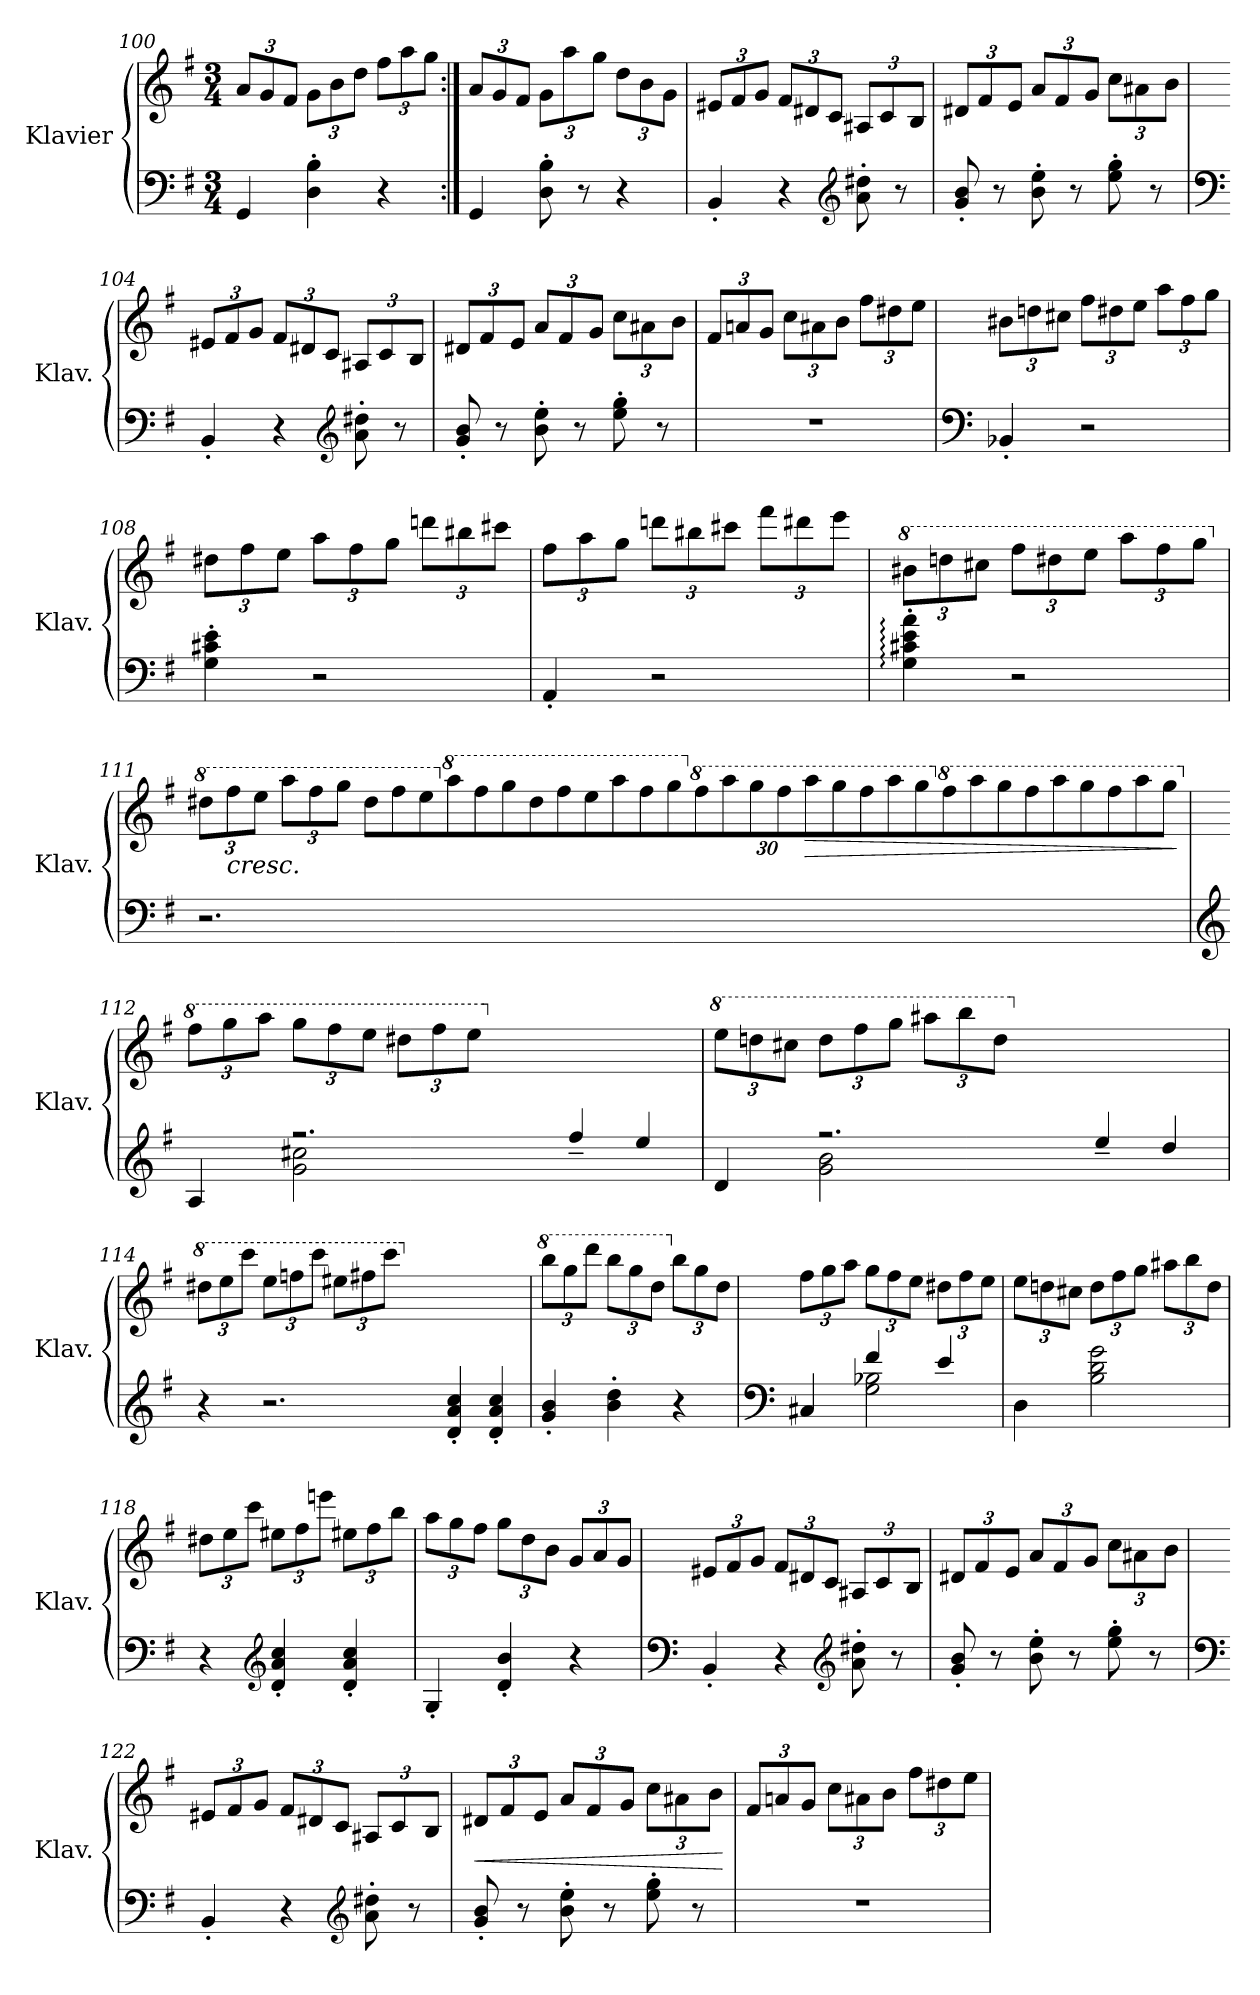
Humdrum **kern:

**kern	**kern	**dynam
*part1	*part1	*part1
*staff2	*staff1	*staff1/2
*I"Klavier	*	*
*I'Klav.	*	*
*clefF4	*clefG2	*
*k[f#]	*k[f#]	*
*M3/4	*M3/4	*
*	*Xbrackettup	*
=100	=100	=100
4GG/	12a/L	.
.	12g/	.
.	12f#/J	.
4D\' 4B\'	12g\L	.
.	12b\	.
.	12dd\J	.
4r	12ff#\L	.
.	12aa\	.
.	12gg\J	.
=101:|!	=101:|!	=101:|!
4GG/	12a/L	.
.	12g/	.
.	12f#/J	.
8D\' 8B\'	12g\L	.
.	12aa\	.
8r	.	.
.	12gg\J	.
4r	12dd\L	.
.	12b\	.
.	12g\J	.
!!LO:PB:g=z
=102	=102	=102
4BB'/	12e#X/L	.
.	12f#/	.
.	12g/J	.
4r	12f#/L	.
.	12d#X/	.
.	12c/J	.
*clefG2	*	*
8a\' 8dd#X\'	12A#X/L	.
.	12c/	.
8r	.	.
.	12B/J	.
=103	=103	=103
8g/' 8b/'	12d#X/L	.
.	12f#/	.
8r	.	.
.	12e/J	.
8b\' 8ee\'	12a/L	.
.	12f#/	.
8r	.	.
.	12g/J	.
8ee\' 8gg\'	12cc\L	.
.	12a#X\	.
8r	.	.
.	12b\J	.
=104	=104	=104
*clefF4	*	*
4BB'/	12e#X/L	.
.	12f#/	.
.	12g/J	.
4r	12f#/L	.
.	12d#X/	.
.	12c/J	.
*clefG2	*	*
8a\' 8dd#X\'	12A#X/L	.
.	12c/	.
8r	.	.
.	12B/J	.
!!LO:LB:g=z
=105	=105	=105
8g/' 8b/'	12d#X/L	.
.	12f#/	.
8r	.	.
.	12e/J	.
8b\' 8ee\'	12a/L	.
.	12f#/	.
8r	.	.
.	12g/J	.
8ee\' 8gg\'	12cc\L	.
.	12a#X\	.
8r	.	.
.	12b\J	.
=106	=106	=106
2.r	12f#/L	.
.	12an/	.
.	12g/J	.
.	12cc\L	.
.	12a#X\	.
.	12b\J	.
.	12ff#\L	.
.	12dd#X\	.
.	12ee\J	.
=107	=107	=107
*clefF4	*	*
4BB-X'/	12b#X\L	.
.	12ddn\	.
.	12cc#X\J	.
2r	12ff#\L	.
.	12dd#X\	.
.	12ee\J	.
.	12aa\L	.
.	12ff#\	.
.	12gg\J	.
=108	=108	=108
4G\' 4c#X\' 4e\'	12dd#X\L	.
.	12ff#\	.
.	12ee\J	.
2r	12aa\L	.
.	12ff#\	.
.	12gg\J	.
.	12dddn\L	.
.	12bb#X\	.
.	12ccc#X\J	.
!!LO:LB:g=z
=109	=109	=109
4AA'/	12ff#\L	.
.	12aa\	.
.	12gg\J	.
2r	12dddn\L	.
.	12bb#X\	.
.	12ccc#X\J	.
.	12fff#\L	.
.	12ddd#X\	.
.	12eee\J	.
=110	=110	=110
*	*8va	*
4G\:' 4c#X\:' 4e\:' 4a\:'	12bb#X\L	.
.	12dddn\	.
.	12ccc#X\J	.
2r	12fff#\L	.
.	12ddd#X\	.
.	12eee\J	.
.	12aaa\L	.
.	12fff#\	.
.	12ggg\J	.
!!LO:LB:g=z
=111	=111	=111
*	*X8va	*
*	*8va	*
2.r	12ddd#X\L	.
!	!	!LO:HP:b
.	12fff#\	<
.	12eee\J	.
.	12aaa\L	.
.	12fff#\	.
.	12ggg\J	.
.	12ddd#\L	.
.	12fff#\	.
.	12eee\	.
*	*X8va	*
*	*8va	*
0ryy	12aaa\	.
.	12fff#\	.
.	12ggg\	.
.	12ddd#\	.
.	12fff#\	.
.	12eee\	.
.	12aaa\	.
.	12fff#\	.
.	12ggg\	.
*	*X8va	*
*	*8va	*
.	12fff#\	.
.	12aaa\	.
.	12ggg\	.
.	12fff#\	.
!	!	!LO:HP:b
.	12aaa\	>
.	12ggg\	.
.	12fff#\	.
.	12aaa\	.
.	12ggg\	.
*	*X8va	*
*	*8va	*
.	12fff#\	.
.	12aaa\	.
.	12ggg\	.
.	12fff#\	.
.	12aaa\	.
.	12ggg\	.
4ryy	12fff#\	.
.	12aaa\	.
.	12ggg\J	.
.	.	[ ]
!!LO:LB:g=z
=112	=112	=112
*clefG2	*	*
*^	*	*
*	*	*X8va	*
*	*	*8va	*
4A/	4ryy	12fff#\L	.
.	.	12ggg\	.
.	.	12aaa\J	.
2.r	2g\ 2cc#X\	12ggg\L	.
.	.	12fff#\	.
.	.	12eee\J	.
.	.	12ddd#X\L	.
.	.	12fff#\	.
.	.	12eee\J	.
*	*	*X8va	*
.	2.ryy	2.ryy	.
4ff#~/	.	.	.
4ee/	.	.	.
=113	=113	=113	=113
*	*	*8va	*
4d/	4ryy	12eee\L	.
.	.	12dddn\	.
.	.	12ccc#X\J	.
2.r	2g\ 2b\	12ddd\L	.
.	.	12fff#\	.
.	.	12ggg\J	.
.	.	12aaa#X\L	.
.	.	12bbb\	.
.	.	12ddd\J	.
*	*	*X8va	*
.	2.ryy	2.ryy	.
4ee~/	.	.	.
4dd/	.	.	.
*v	*v	*	*
=114	=114	=114
*	*8va	*
4r	12ddd#X\L	.
.	12eee\	.
.	12cccc\J	.
2.r	12eee\L	.
.	12fffn\	.
.	12cccc\J	.
.	12eee#X\L	.
.	12fff#X\	.
.	12cccc\J	.
*	*X8va	*
.	2.ryy	.
4d/' 4a/' 4cc/'	.	.
4d/' 4a/' 4cc/'	.	.
=115	=115	=115
*	*8va	*
4g/' 4b/'	12bbb\L	.
.	12ggg\	.
.	12dddd\J	.
4b\' 4dd\'	12bbb\L	.
.	12ggg\	.
.	12ddd\J	.
*	*X8va	*
4r	12bb\L	.
.	12gg\	.
.	12dd\J	.
!!LO:LB:g=z
=116	=116	=116
*clefF4	*	*
*^	*	*
4C#X/	4ryy	12ff#\L	.
.	.	12gg\	.
.	.	12aa\J	.
4f#/	2G\ 2B-X\	12gg\L	.
.	.	12ff#\	.
.	.	12ee\J	.
4e/	.	12dd#X\L	.
.	.	12ff#\	.
.	.	12ee\J	.
*v	*v	*	*
=117	=117	=117
4D\	12ee\L	.
.	12ddn\	.
.	12cc#X\J	.
2B\ 2d\ 2g\	12dd\L	.
.	12ff#\	.
.	12gg\J	.
.	12aa#X\L	.
.	12bb\	.
.	12dd\J	.
=118	=118	=118
4r	12dd#X\L	.
.	12ee\	.
.	12ccc\J	.
*clefG2	*	*
4d/' 4a/' 4cc/'	12ee#X\L	.
.	12ff#\	.
.	12eeen\J	.
4d/' 4a/' 4cc/'	12ee#X\L	.
.	12ff#\	.
.	12bb\J	.
=119	=119	=119
4G'/	12aa\L	.
.	12gg\	.
.	12ff#\J	.
4d/' 4b/'	12gg\L	.
.	12dd\	.
.	12b\J	.
4r	12g/L	.
.	12a/	.
.	12g/J	.
!!LO:PB:g=z
=120	=120	=120
*clefF4	*	*
4BB'/	12e#X/L	.
.	12f#/	.
.	12g/J	.
4r	12f#/L	.
.	12d#X/	.
.	12c/J	.
*clefG2	*	*
8a\' 8dd#X\'	12A#X/L	.
.	12c/	.
8r	.	.
.	12B/J	.
=121	=121	=121
8g/' 8b/'	12d#X/L	.
.	12f#/	.
8r	.	.
.	12e/J	.
8b\' 8ee\'	12a/L	.
.	12f#/	.
8r	.	.
.	12g/J	.
8ee\' 8gg\'	12cc\L	.
.	12a#X\	.
8r	.	.
.	12b\J	.
=122	=122	=122
*clefF4	*	*
4BB'/	12e#X/L	.
.	12f#/	.
.	12g/J	.
4r	12f#/L	.
.	12d#X/	.
.	12c/J	.
*clefG2	*	*
8a\' 8dd#X\'	12A#X/L	.
.	12c/	.
8r	.	.
.	12B/J	.
!!LO:LB:g=z
=123	=123	=123
!	!	!LO:HP:b
8g/' 8b/'	12d#X/L	<
.	12f#/	.
8r	.	.
.	12e/J	.
8b\' 8ee\'	12a/L	.
.	12f#/	.
8r	.	.
.	12g/J	.
8ee\' 8gg\'	12cc\L	.
.	12a#X\	.
8r	.	.
.	12b\J	.
.	.	[
=124	=124	=124
2.r	12f#/L	.
.	12an/	.
.	12g/J	.
.	12cc\L	.
.	12a#X\	.
.	12b\J	.
.	12ff#\L	.
.	12dd#X\	.
.	12ee\J	.
=	=	=
*-	*-	*-
